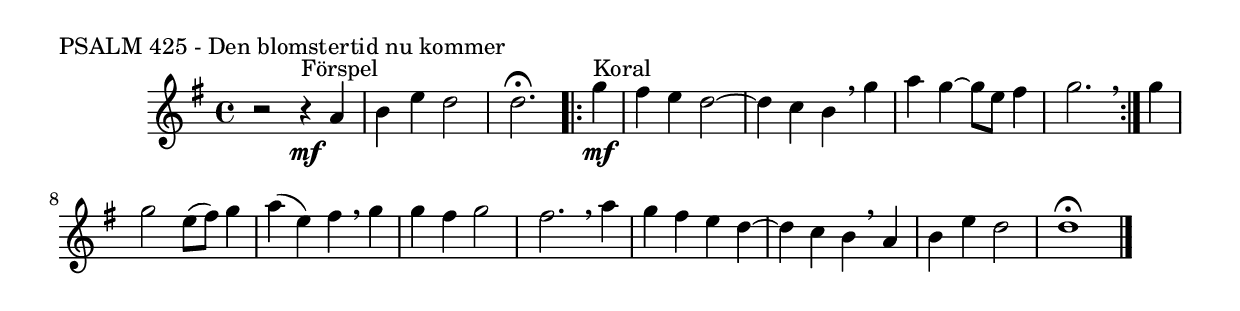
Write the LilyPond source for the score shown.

\version "2.18.0"
% When ready to include in collection: 1. Comment out paper, score.
% 				       2. Create include file of relative and
%					  header.
%Comment out from here
%{
#(ly:set-option 'point-and-click #t)
#(set-default-paper-size "a4" 'portrait)
#(set-global-staff-size 18) % set staff-size when ready to print

\include "Marsch_format.ly"

%}
%...to here

  \score {

    % Svenska Polisens Marscher: 1. Psalm 425 - Den blomstertid nu kommer    
    \relative c'' { 
    	    \key g \major \time 4/4 
    	    \compressFullBarRests
    	    \set Score.markFormatter = #format-mark-box-letters
    	    r2 r4^\markup {\concat { "F" \char#246 "rspel"}} \mf a4 |b e d2   
    	    d2.\fermata
 
    
    	    \repeat volta 2 {
    	    	    g4 ^\markup {"Koral"} \mf   |fis e d2~   
    	    	    d4 c b \breathe g'      | % 13
    	    	    a g~ g8 e fis4      | % 14
    	    	    g2. \breathe }
      
    	    g4      | % 16
    	    g2 e8( fis) g4  | % 17
    	    a4( e) fis \breathe g      | % 18
    	    g fis g2      | % 19
    	    fis2. \breathe a4      | % 20
    	    g fis e d~      | % 21
    	    d c b \breathe a      | % 22
    	    b e d2      | % 23
    	    d1\fermata       | % 24
    	    \bar "|."     | % 26
    }%end relative
    
    \header {
    	    piece = "PSALM 425 - Den blomstertid nu kommer"
    	    composer = "Trad."
    	}
    	\layout {ragged-last = ##t
    	}
  }%end score

